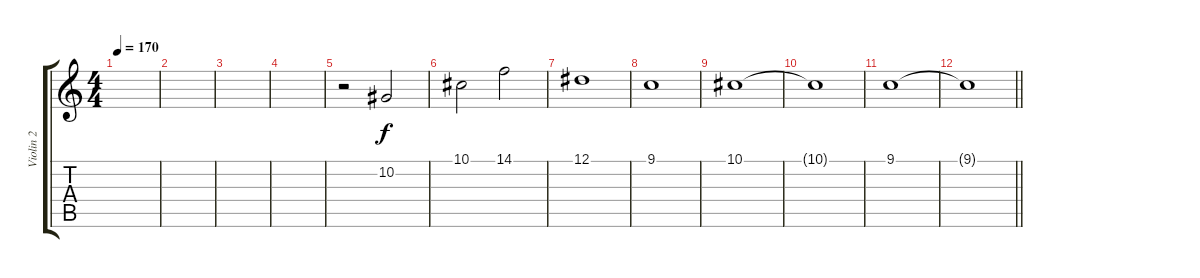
\track ("Violin 2" "Violin 2") {instrument violin}
\staff {score tabs}
\tuning (Eb4 Bb3 Gb3 Db3 Ab2 Db2) {hide}
\ts (4 4)
\tempo 170
\clef g2
\ks c
|
|
|
|
r.2 10.2.2 |
10.1.2 14.1.2 |
12.1.1 |
9.1.1 |
10.1.1 |
10.1{t}.1 |
9.1.1 |
\barLineRight lightlight
9.1{t}.1
